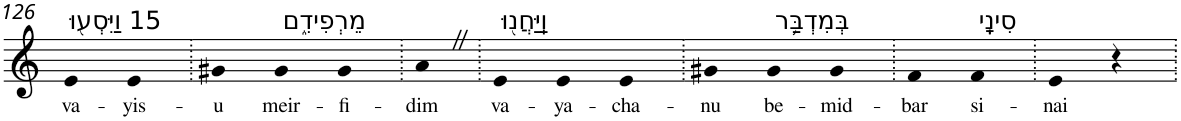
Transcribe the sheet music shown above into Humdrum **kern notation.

**kern	**text
*part1	*part1
*staff1	*staff1
*I"Piano	*
*I'Pno	*
!!LO:PB:g=z
*clefG2	*
*k[]	*
=126	=126
!LO:TX:a:t=15 וַיִּסְע֖וּ	!
!	!LO:LY:b
4e	va-
!	!LO:LY:b
4e	-yis-
=127.	=127.
!	!LO:LY:b
4g#X	-u
!LO:TX:a:t=מֵרְפִידִ֑ם	!
!	!LO:LY:b
4g#	meir-
!	!LO:LY:b
4g#	-fi-
=128.	=128.
!	!LO:LY:b
4aZ	-dim
=129.	=129.
!LO:TX:a:t=וַֽיַּחֲנ֖וּ	!
!	!LO:LY:b
4e	va-
!	!LO:LY:b
4e	-ya-
!	!LO:LY:b
4e	-cha-
=130.	=130.
!	!LO:LY:b
4g#X	-nu
!LO:TX:a:t=בְּמִדְבַּ֥ר	!
!	!LO:LY:b
4g#	be-
!	!LO:LY:b
4g#	-mid-
=131.	=131.
!	!LO:LY:b
4f	-bar
!LO:TX:a:t=סִינָֽי	!
!	!LO:LY:b
4f	si-
=132.	=132.
!	!LO:LY:b
4e	-nai
4r	.
=.	=.
*-	*-
